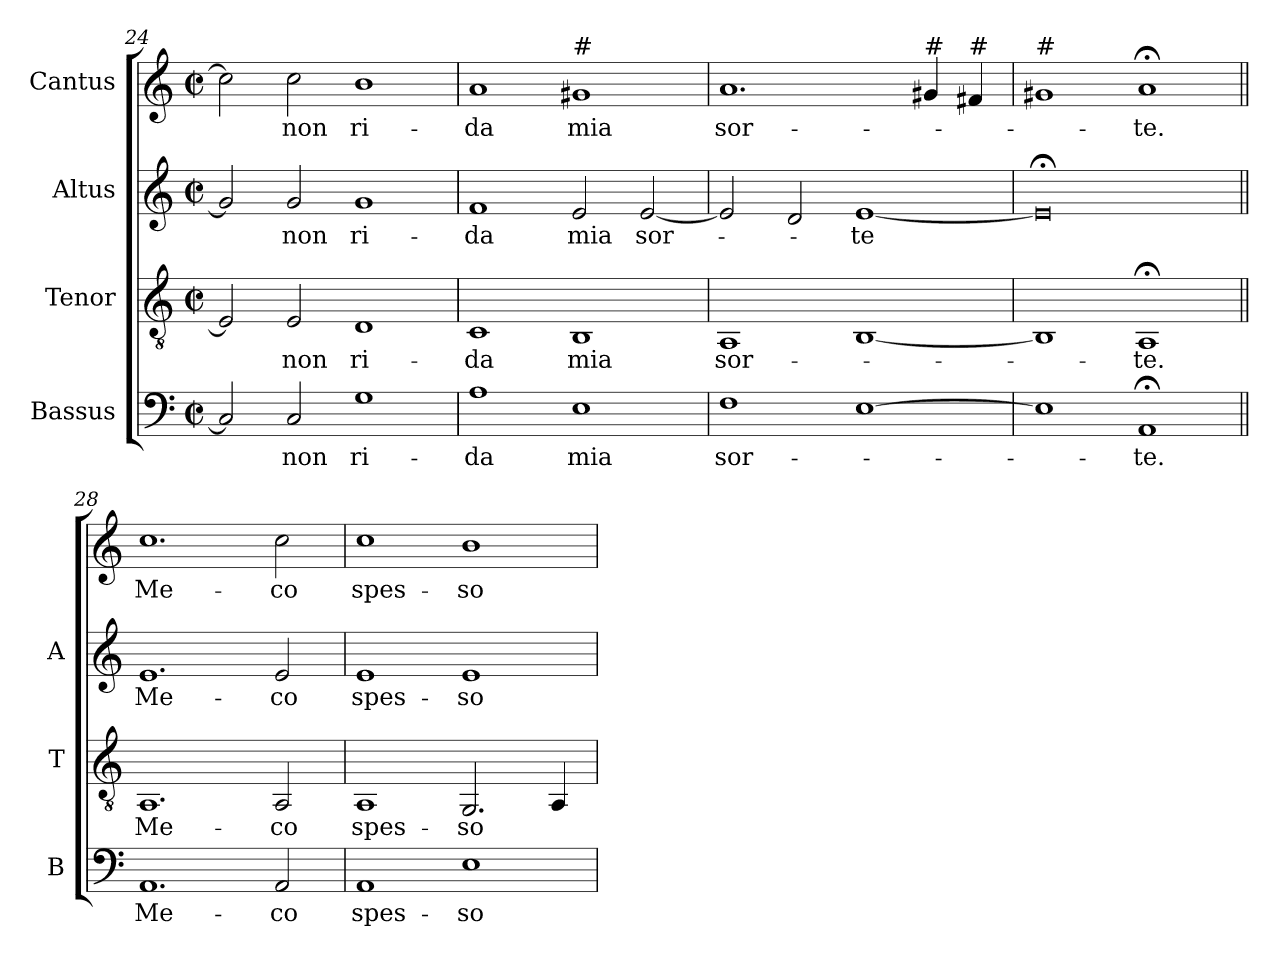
**kern	**text	**kern	**text	**kern	**text	**kern	**text
*part4	*part4	*part3	*part3	*part2	*part2	*part1	*part1
*staff4	*staff4	*staff3	*staff3	*staff2	*staff2	*staff1	*staff1
*I"Bassus	*	*I"Tenor	*	*I"Altus	*	*I"Cantus	*
*I'B	*	*I'T	*	*I'A	*	*	*
*clefF4	*	*clefGv2	*	*clefG2	*	*clefG2	*
*k[]	*	*k[]	*	*k[]	*	*k[]	*
*C:	*	*C:	*	*C:	*	*C:	*
*M2/2	*	*M2/2	*	*M2/2	*	*M2/2	*
*met(c|)	*	*met(c|)	*	*met(c|)	*	*met(c|)	*
=24	=24	=24	=24	=24	=24	=24	=24
2Ci/]	.	2Ei/]	.	2gi/]	.	2cci\]	.
!	!LO:LY:b:color=#000000	!	!	!	!	!	!
!	!	!	!LO:LY:b:color=#000000	!	!	!	!
!	!	!	!	!	!LO:LY:b:color=#000000	!	!
!	!	!	!	!	!	!	!LO:LY:b:color=#000000
2Ci/	non	2Ei/	non	2gi/	non	2cci\	non
!	!LO:LY:b:color=#000000	!	!	!	!	!	!
!	!	!	!LO:LY:b:color=#000000	!	!	!	!
!	!	!	!	!	!LO:LY:b:color=#000000	!	!
!	!	!	!	!	!	!	!LO:LY:b:color=#000000
1Gi	ri-	1Di	ri-	1gi	ri-	1bi	ri-
=25	=25	=25	=25	=25	=25	=25	=25
!	!LO:LY:b:color=#000000	!	!	!	!	!	!
!	!	!	!LO:LY:b:color=#000000	!	!	!	!
!	!	!	!	!	!LO:LY:b:color=#000000	!	!
!	!	!	!	!	!	!	!LO:LY:b:color=#000000
1Ai	-da	1Ci	-da	1fi	-da	1ai	-da
!	!LO:LY:b:color=#000000	!	!	!	!	!	!
!	!	!	!LO:LY:b:color=#000000	!	!	!	!
!	!	!	!	!	!LO:LY:b:color=#000000	!	!
!	!	!	!	!	!	!LO:TX:a:t=#	!
!	!	!	!	!	!	!	!LO:LY:b:color=#000000
1Ei	mia	1BBi	mia	2ei/	mia	1g#i	mia
!	!	!	!	!	!LO:LY:b:color=#000000	!	!
.	.	.	.	[<2ei/	sor-	.	.
=26	=26	=26	=26	=26	=26	=26	=26
!	!LO:LY:b:color=#000000	!	!	!	!	!	!
!	!	!	!LO:LY:b:color=#000000	!	!	!	!
!	!	!	!	!	!	!	!LO:LY:b:color=#000000
1Fi	sor-	1AAi	sor-	2ei/]	.	1.ai	sor-
.	.	.	.	2di/	.	.	.
!	!	!	!	!	!LO:LY:b:color=#000000	!	!
[>1Ei	.	[<1BBi	.	[<1ei	-te	.	.
!	!	!	!	!	!	!LO:TX:a:t=#	!
.	.	.	.	.	.	4g#i/	.
!	!	!	!	!	!	!LO:TX:a:t=#	!
.	.	.	.	.	.	4f#i/	.
=27	=27	=27	=27	=27	=27	=27	=27
!	!	!	!	!	!	!LO:TX:a:t=#	!
1Ei]	.	1BBi]	.	0e;i]	.	1g#i	.
!	!LO:LY:b:color=#000000	!	!	!	!	!	!
!	!	!	!LO:LY:b:color=#000000	!	!	!	!
!	!	!	!	!	!	!	!LO:LY:b:color=#000000
1AA;i	-te.	1AA;i	-te.	.	.	1a;i	-te.
!!LO:LB:g=z
=28||	=28||	=28||	=28||	=28||	=28||	=28||	=28||
!	!LO:LY:b:color=#000000	!	!	!	!	!	!
!	!	!	!LO:LY:b:color=#000000	!	!	!	!
!	!	!	!	!	!LO:LY:b:color=#000000	!	!
!	!	!	!	!	!	!	!LO:LY:b:color=#000000
1.AAi	Me-	1.AAi	Me-	1.ei	Me-	1.cci	Me-
!	!LO:LY:b:color=#000000	!	!	!	!	!	!
!	!	!	!LO:LY:b:color=#000000	!	!	!	!
!	!	!	!	!	!LO:LY:b:color=#000000	!	!
!	!	!	!	!	!	!	!LO:LY:b:color=#000000
2AAi/	-co	2AAi/	-co	2ei/	-co	2cci\	-co
=29	=29	=29	=29	=29	=29	=29	=29
!	!LO:LY:b:color=#000000	!	!	!	!	!	!
!	!	!	!LO:LY:b:color=#000000	!	!	!	!
!	!	!	!	!	!LO:LY:b:color=#000000	!	!
!	!	!	!	!	!	!	!LO:LY:b:color=#000000
1AAi	spes-	1AAi	spes-	1ei	spes-	1cci	spes-
!	!LO:LY:b:color=#000000	!	!	!	!	!	!
!	!	!	!LO:LY:b:color=#000000	!	!	!	!
!	!	!	!	!	!LO:LY:b:color=#000000	!	!
!	!	!	!	!	!	!	!LO:LY:b:color=#000000
1Ei	-so	2.GGi/	-so	1ei	-so	1bi	-so
.	.	4AAi/	.	.	.	.	.
=	=	=	=	=	=	=	=
*-	*-	*-	*-	*-	*-	*-	*-
